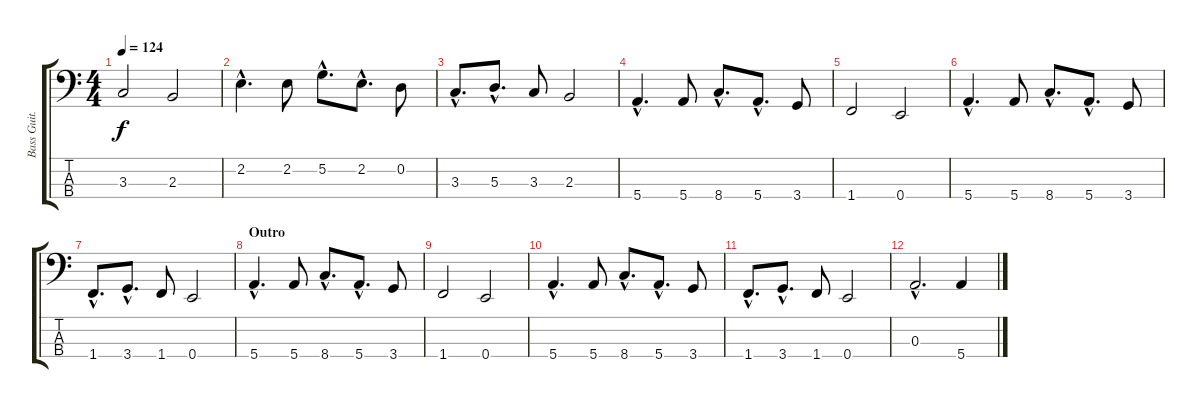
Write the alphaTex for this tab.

\track ("Bass Guit." "Bass Guit.") {instrument electricbassfinger}
\staff {score tabs}
\tuning (G2 D2 A1 E1) {hide}
\ts (4 4)
\tempo 124
\clef f4
\ks c
3.3.2{dy f} 2.3.2 |
2.2{hac}.4{d} 2.2.8 5.2{hac}.8{d} 2.2{hac}.8{d} 0.2.8 |
3.3{hac}.8{d} 5.3{hac}.8{d} 3.3.8 2.3.2 |
5.4{hac}.4{d} 5.4.8 8.4{hac}.8{d} 5.4{hac}.8{d} 3.4.8 |
1.4.2 0.4.2 |
5.4{hac}.4{d} 5.4.8 8.4{hac}.8{d} 5.4{hac}.8{d} 3.4.8 |
1.4{hac}.8{d} 3.4{hac}.8{d} 1.4.8 0.4.2 |
\section ("" "Outro")
5.4{hac}.4{d} 5.4.8 8.4{hac}.8{d} 5.4{hac}.8{d} 3.4.8 |
1.4.2 0.4.2 |
5.4{hac}.4{d} 5.4.8 8.4{hac}.8{d} 5.4{hac}.8{d} 3.4.8 |
1.4{hac}.8{d} 3.4{hac}.8{d} 1.4.8 0.4.2 |
0.3{hac}.2{d} 5.4.4
